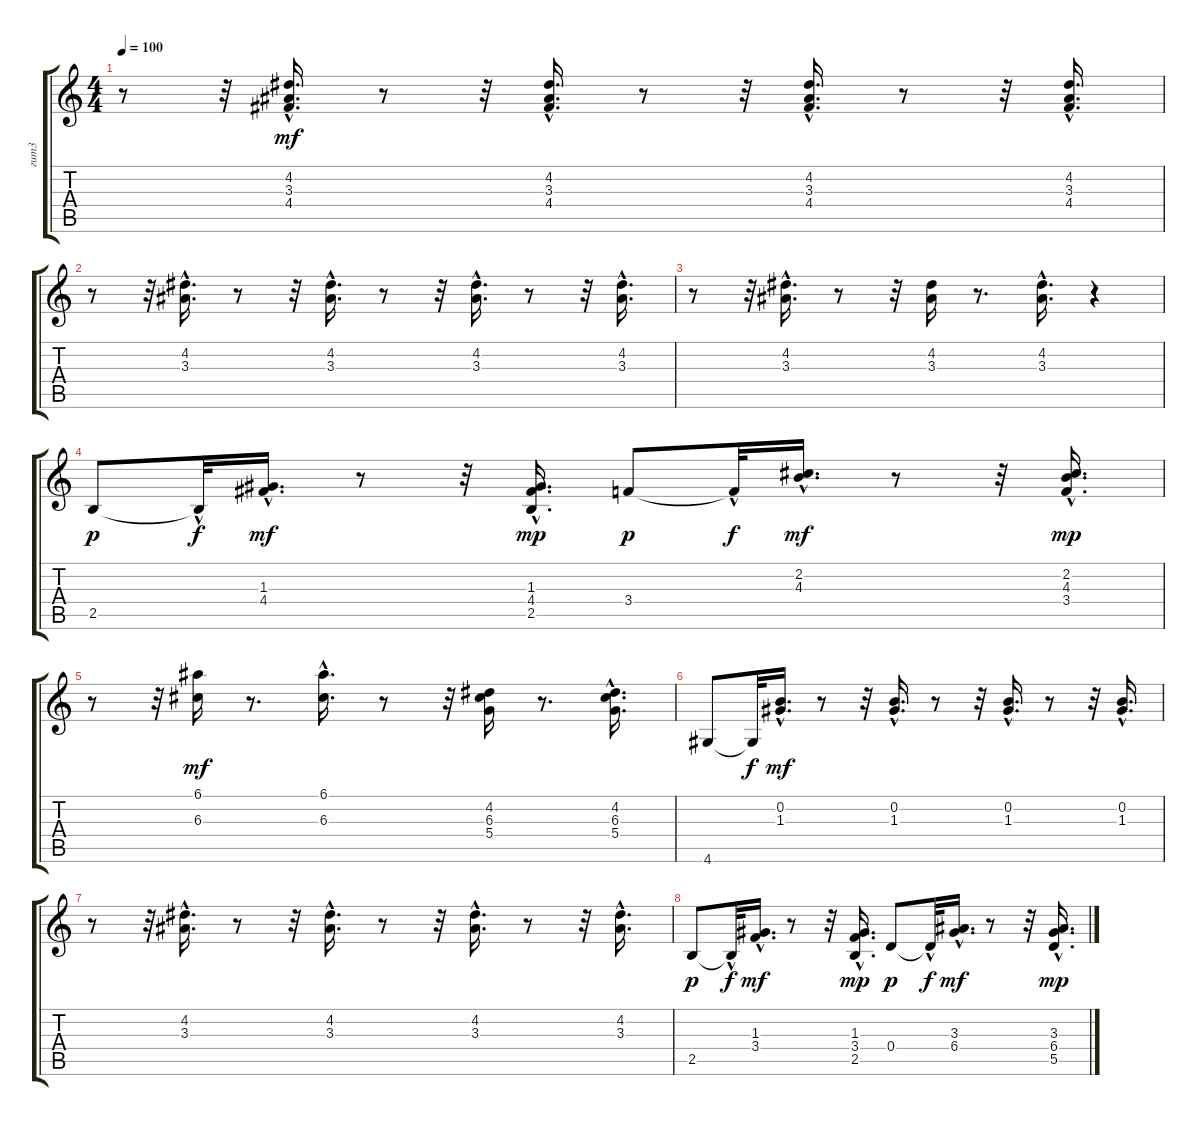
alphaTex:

\track ("гит3" "гит3") {instrument acousticguitarsteel}
\staff {score tabs}
\tuning (E4 B3 G3 D3 A2 E2) {hide}
\ts (4 4)
\tempo 100
\clef g2
\ks c
r.8{dy mp} r.32 (4.2{hac} 3.3{hac} 4.4{hac}).16{d dy mf} r.8 r.32 (4.2{hac} 3.3{hac} 4.4{hac}).16{d} r.8 r.32 (4.2{hac} 3.3{hac} 4.4).16{d} r.8 r.32 (4.2{hac} 3.3{hac} 4.4{hac}).16{d} |
r.8 r.32 (4.2 3.3{hac}).16{d} r.8 r.32 (4.2{hac} 3.3{hac}).16{d} r.8 r.32 (4.2 3.3{hac}).16{d} r.8 r.32 (4.2{hac} 3.3{hac}).16{d} |
r.8 r.32 (4.2 3.3{hac}).16{d} r.8 r.32 (4.2 3.3).16 r.8{d} (4.2{hac} 3.3{hac}).16{d} r.4 |
2.5.8{dy p} 2.5{hac t}.32{dy f} (1.3 4.4{hac}).16{d dy mf} r.8 r.32 (1.3{hac} 4.4{hac} 2.5{hac}).16{d dy mp} 3.4.8{dy p} 3.4{hac t}.32{dy f} (2.2 4.3{hac}).16{d dy mf} r.8 r.32 (2.2{hac} 4.3{hac} 3.4{hac}).16{d dy mp} |
r.8 r.32 (6.1 6.3).16{dy mf} r.8{d} (6.1{hac} 6.3{hac}).16{d} r.8 r.32 (4.2 6.3 5.4).16 r.8{d} (4.2{hac} 6.3{hac} 5.4{hac}).16{d} |
4.6.8 4.6{t}.32{dy f} (0.2 1.3{hac}).16{d dy mf} r.8 r.32 (0.2{hac} 1.3{hac}).16{d} r.8 r.32 (0.2 1.3{hac}).16{d} r.8 r.32 (0.2{hac} 1.3{hac}).16{d} |
r.8 r.32 (4.2 3.3{hac}).16{d} r.8 r.32 (4.2{hac} 3.3{hac}).16{d} r.8 r.32 (4.2 3.3{hac}).16{d} r.8 r.32 (4.2{hac} 3.3{hac}).16{d} |
2.5.8{dy p} 2.5{hac t}.32{dy f} (1.3 3.4{hac}).16{d dy mf} r.8 r.32 (1.3{hac} 3.4{hac} 2.5{hac}).16{d dy mp} 0.4.8{dy p} 0.4{hac t}.32{dy f} (3.3 6.4{hac}).16{d dy mf} r.8 r.32 (3.3{hac} 6.4{hac} 5.5{hac}).16{d dy mp}
